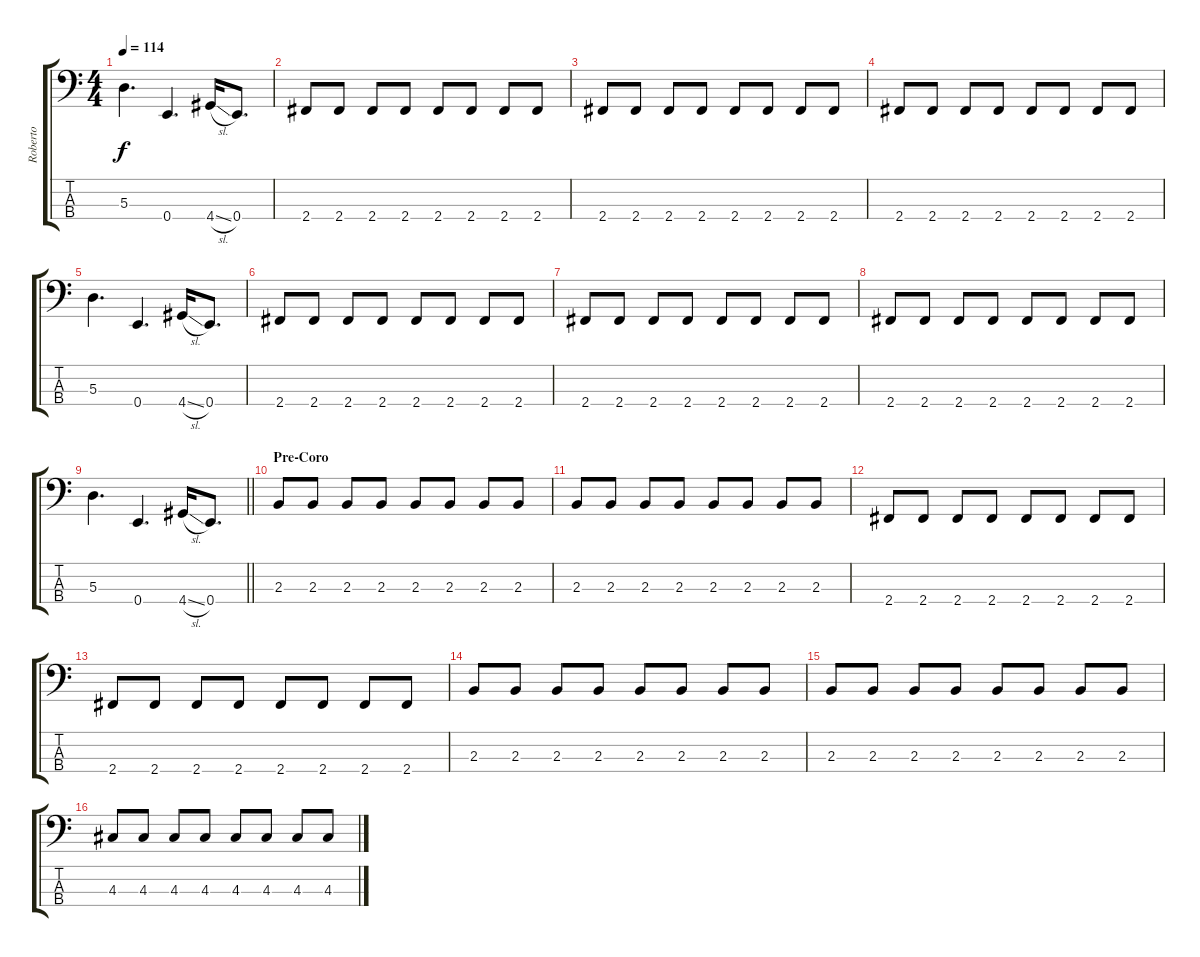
\track ("Roberto" "Roberto") {instrument electricbassfinger}
\staff {score tabs}
\tuning (G2 D2 A1 E1) {hide}
\ts (4 4)
\tempo 114
\clef f4
\ks c
5.3.4{d dy f} 0.4.4{d} 4.4{sl}.16 0.4.8{d} |
2.4.8 2.4.8 2.4.8 2.4.8 2.4.8 2.4.8 2.4.8 2.4.8 |
2.4.8 2.4.8 2.4.8 2.4.8 2.4.8 2.4.8 2.4.8 2.4.8 |
2.4.8 2.4.8 2.4.8 2.4.8 2.4.8 2.4.8 2.4.8 2.4.8 |
5.3.4{d} 0.4.4{d} 4.4{sl}.16 0.4.8{d} |
2.4.8 2.4.8 2.4.8 2.4.8 2.4.8 2.4.8 2.4.8 2.4.8 |
2.4.8 2.4.8 2.4.8 2.4.8 2.4.8 2.4.8 2.4.8 2.4.8 |
2.4.8 2.4.8 2.4.8 2.4.8 2.4.8 2.4.8 2.4.8 2.4.8 |
\barLineRight lightlight
5.3.4{d} 0.4.4{d} 4.4{sl}.16 0.4.8{d} |
\section ("" "Pre-Coro")
2.3.8 2.3.8 2.3.8 2.3.8 2.3.8 2.3.8 2.3.8 2.3.8 |
2.3.8 2.3.8 2.3.8 2.3.8 2.3.8 2.3.8 2.3.8 2.3.8 |
2.4.8 2.4.8 2.4.8 2.4.8 2.4.8 2.4.8 2.4.8 2.4.8 |
2.4.8 2.4.8 2.4.8 2.4.8 2.4.8 2.4.8 2.4.8 2.4.8 |
2.3.8 2.3.8 2.3.8 2.3.8 2.3.8 2.3.8 2.3.8 2.3.8 |
2.3.8 2.3.8 2.3.8 2.3.8 2.3.8 2.3.8 2.3.8 2.3.8 |
4.3.8 4.3.8 4.3.8 4.3.8 4.3.8 4.3.8 4.3.8 4.3.8
